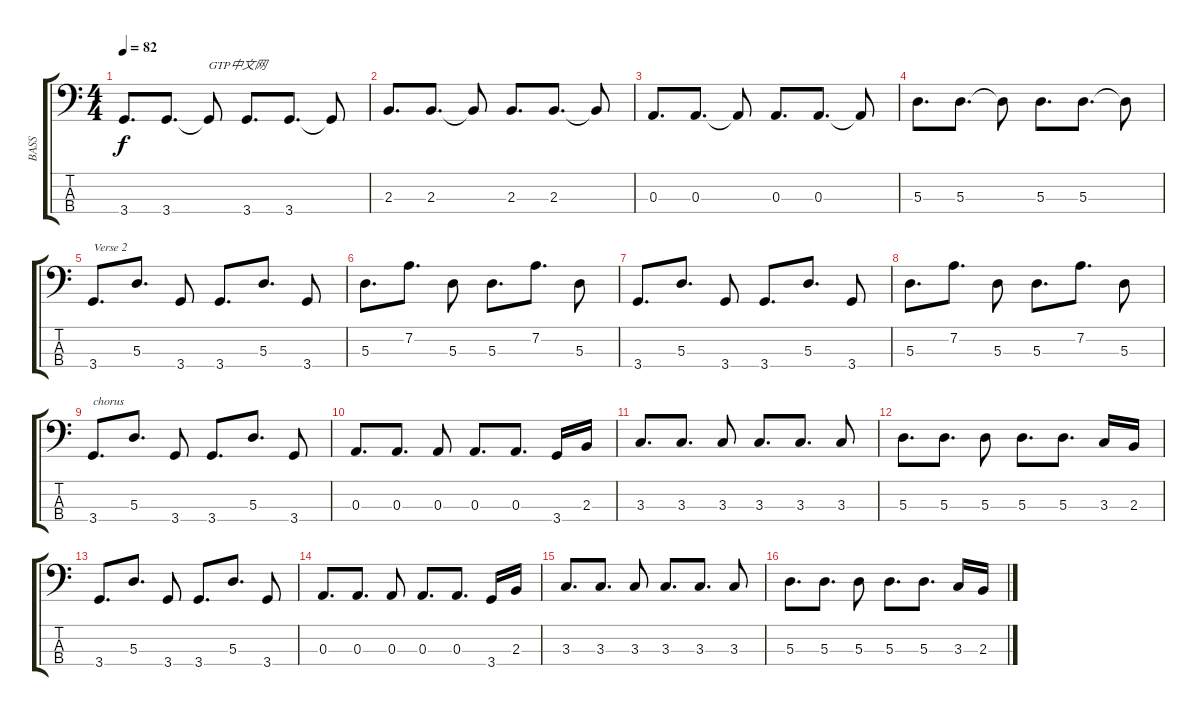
\track ("BASS" "BASS") {instrument slapbass2}
\staff {score tabs}
\tuning (G2 D2 A1 E1) {hide}
\ts (4 4)
\tempo 82
\clef f4
\ks c
3.4.8{d dy f} 3.4.8{d} 3.4{t}.8{txt "GTP中文网"} 3.4.8{d} 3.4.8{d} 3.4{t}.8 |
2.3.8{d} 2.3.8{d} 2.3{t}.8 2.3.8{d} 2.3.8{d} 2.3{t}.8 |
0.3.8{d} 0.3.8{d} 0.3{t}.8 0.3.8{d} 0.3.8{d} 0.3{t}.8 |
5.3.8{d} 5.3.8{d} 5.3{t}.8 5.3.8{d} 5.3.8{d} 5.3{t}.8 |
3.4.8{d txt "Verse 2"} 5.3.8{d} 3.4.8 3.4.8{d} 5.3.8{d} 3.4.8 |
5.3.8{d} 7.2.8{d} 5.3.8 5.3.8{d} 7.2.8{d} 5.3.8 |
3.4.8{d} 5.3.8{d} 3.4.8 3.4.8{d} 5.3.8{d} 3.4.8 |
5.3.8{d} 7.2.8{d} 5.3.8 5.3.8{d} 7.2.8{d} 5.3.8 |
3.4.8{d txt "chorus"} 5.3.8{d} 3.4.8 3.4.8{d} 5.3.8{d} 3.4.8 |
0.3.8{d} 0.3.8{d} 0.3.8 0.3.8{d} 0.3.8{d} 3.4.16 2.3.16 |
3.3.8{d} 3.3.8{d} 3.3.8 3.3.8{d} 3.3.8{d} 3.3.8 |
5.3.8{d} 5.3.8{d} 5.3.8 5.3.8{d} 5.3.8{d} 3.3.16 2.3.16 |
3.4.8{d} 5.3.8{d} 3.4.8 3.4.8{d} 5.3.8{d} 3.4.8 |
0.3.8{d} 0.3.8{d} 0.3.8 0.3.8{d} 0.3.8{d} 3.4.16 2.3.16 |
3.3.8{d} 3.3.8{d} 3.3.8 3.3.8{d} 3.3.8{d} 3.3.8 |
5.3.8{d} 5.3.8{d} 5.3.8 5.3.8{d} 5.3.8{d} 3.3.16 2.3.16
